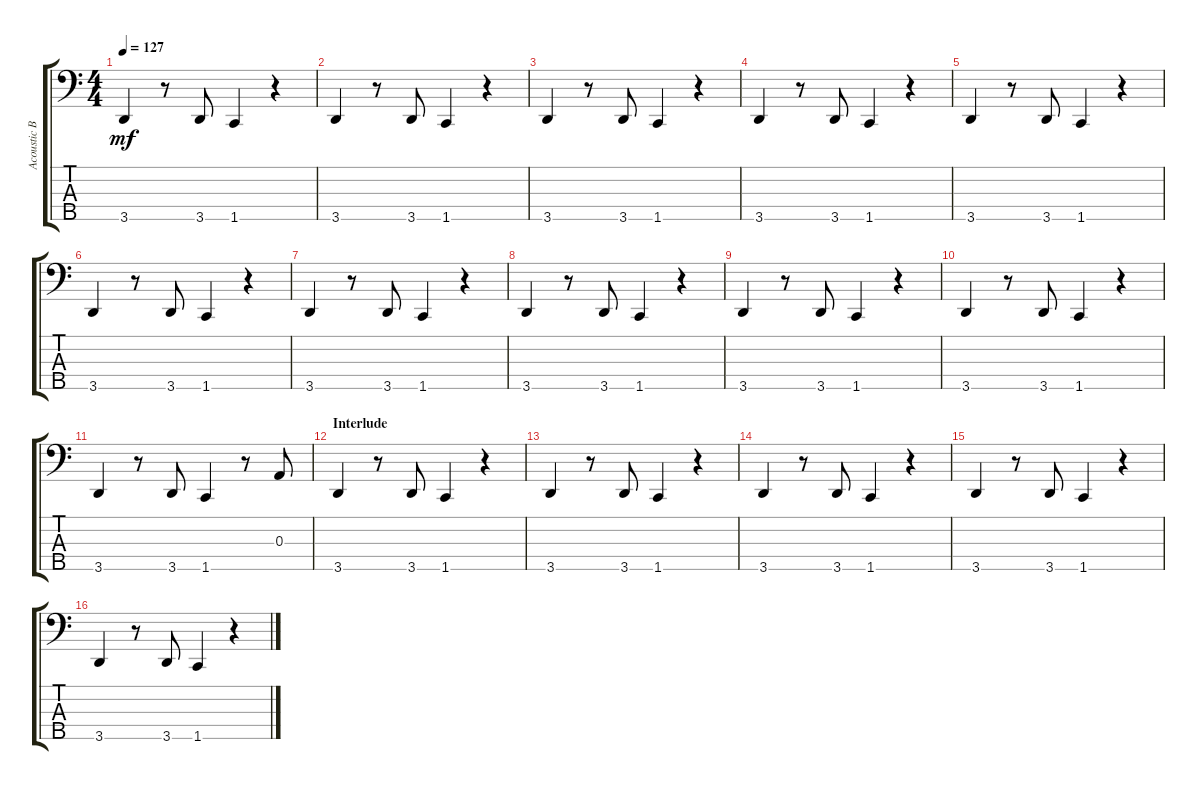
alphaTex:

\track ("Acoustic Bass" "Acoustic B") {instrument acousticbass}
\staff {score tabs}
\tuning (G2 D2 A1 E1 B0) {hide}
\ts (4 4)
\tempo 127
\clef f4
\ks c
3.5.4{dy mf} r.8 3.5.8 1.5.4 r.4 |
3.5.4 r.8 3.5.8 1.5.4 r.4 |
3.5.4 r.8 3.5.8 1.5.4 r.4 |
3.5.4 r.8 3.5.8 1.5.4 r.4 |
3.5.4 r.8 3.5.8 1.5.4 r.4 |
3.5.4 r.8 3.5.8 1.5.4 r.4 |
3.5.4 r.8 3.5.8 1.5.4 r.4 |
3.5.4 r.8 3.5.8 1.5.4 r.4 |
3.5.4 r.8 3.5.8 1.5.4 r.4 |
3.5.4 r.8 3.5.8 1.5.4 r.4 |
3.5.4 r.8 3.5.8 1.5.4 r.8 0.3.8 |
\section ("" "Interlude")
3.5.4 r.8 3.5.8 1.5.4 r.4 |
3.5.4 r.8 3.5.8 1.5.4 r.4 |
3.5.4 r.8 3.5.8 1.5.4 r.4 |
3.5.4 r.8 3.5.8 1.5.4 r.4 |
3.5.4 r.8 3.5.8 1.5.4 r.4
